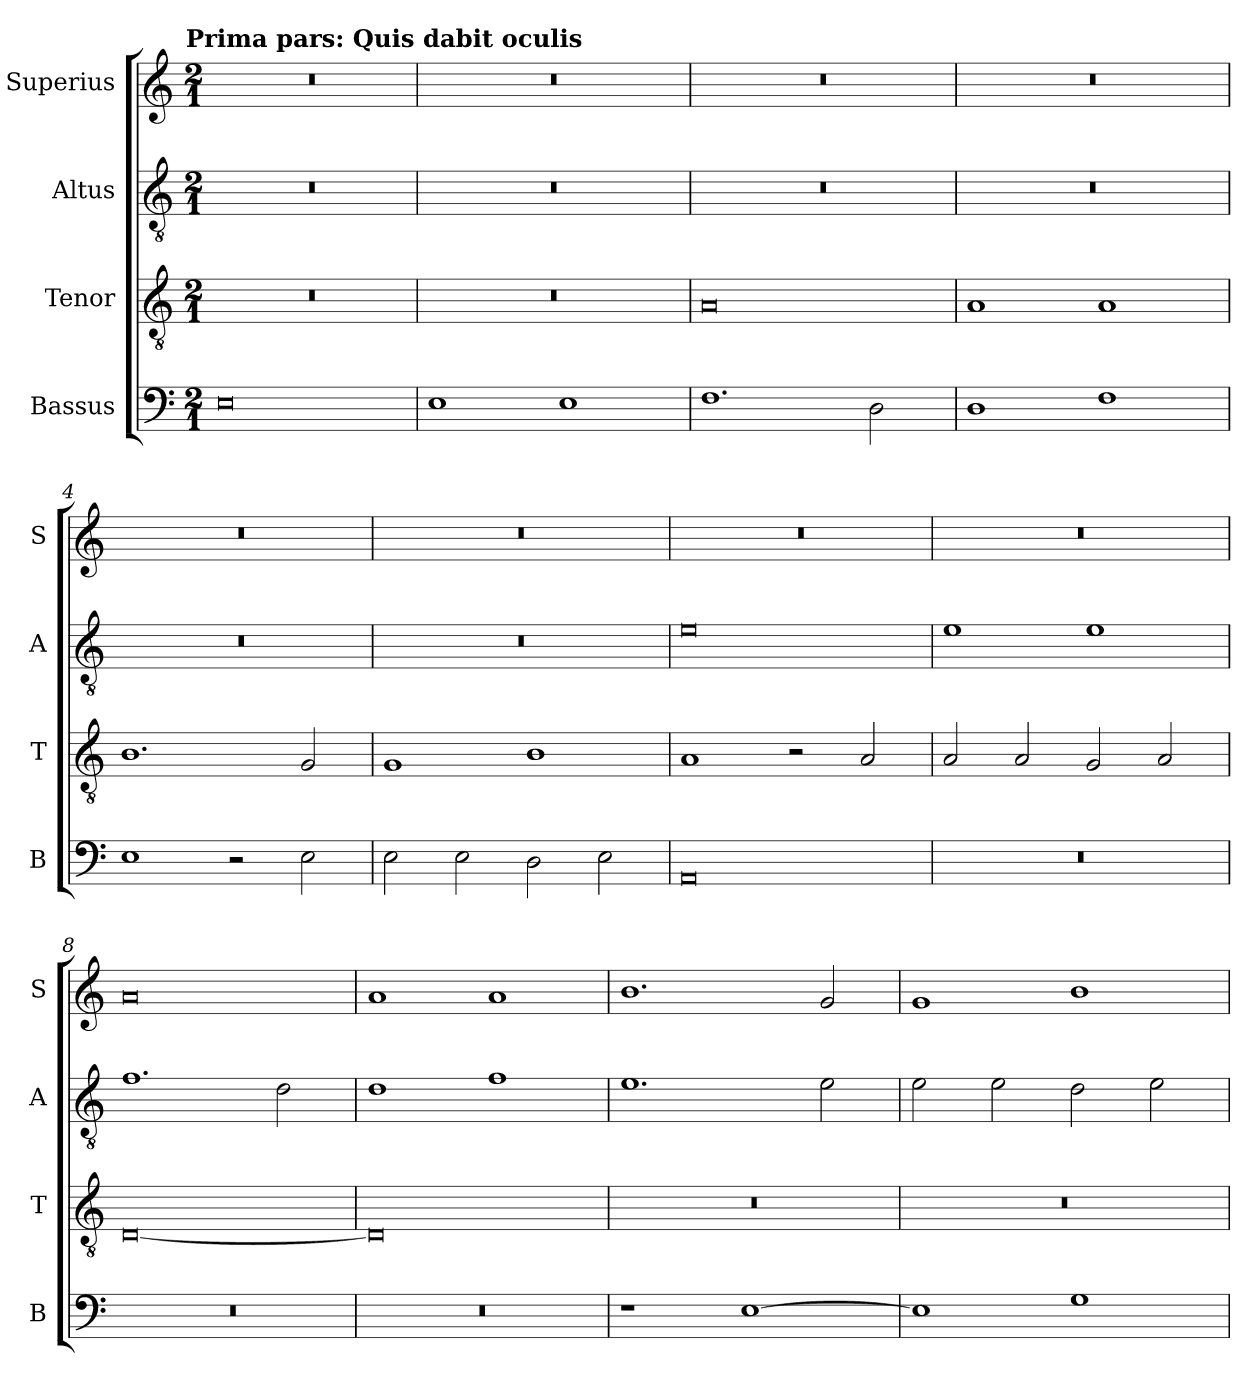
**kern	**kern	**kern	**kern
*part4	*part3	*part2	*part1
*staff4	*staff3	*staff2	*staff1
*I"Bassus	*I"Tenor	*I"Altus	*I"Superius
*I'B	*I'T	*I'A	*I'S
*clefF4	*clefGv2	*clefGv2	*clefG2
*k[]	*k[]	*k[]	*k[]
*C:	*C:	*C:	*C:
!!LO:TX:omd:t=Prima pars&colon; Quis dabit oculis
*M2/1	*M2/1	*M2/1	*M2/1
=	=	=	=
0E	0r	0r	0r
=1	=1	=1	=1
1E	0r	0r	0r
1E	.	.	.
=2	=2	=2	=2
1.F	0A	0r	0r
2D	.	.	.
=3	=3	=3	=3
1D	1A	0r	0r
1F	1A	.	.
=4	=4	=4	=4
1E	1.B	0r	0r
2r	.	.	.
2E	2G	.	.
=5	=5	=5	=5
2E	1G	0r	0r
2E	.	.	.
2D	1B	.	.
2E	.	.	.
=6	=6	=6	=6
0AA	1A	0e	0r
.	2r	.	.
.	2A	.	.
=7	=7	=7	=7
0r	2A	1e	0r
.	2A	.	.
.	2G	1e	.
.	2A	.	.
=8	=8	=8	=8
0r	[0D	1.f	0a
.	.	2d	.
=9	=9	=9	=9
0r	0D]	1d	1a
.	.	1f	1a
=10	=10	=10	=10
1r	0r	1.e	1.b
[1E	.	.	.
.	.	2e	2g
=11	=11	=11	=11
1E]	0r	2e	1g
.	.	2e	.
1G	.	2d	1b
.	.	2e	.
=	=	=	=
*-	*-	*-	*-
